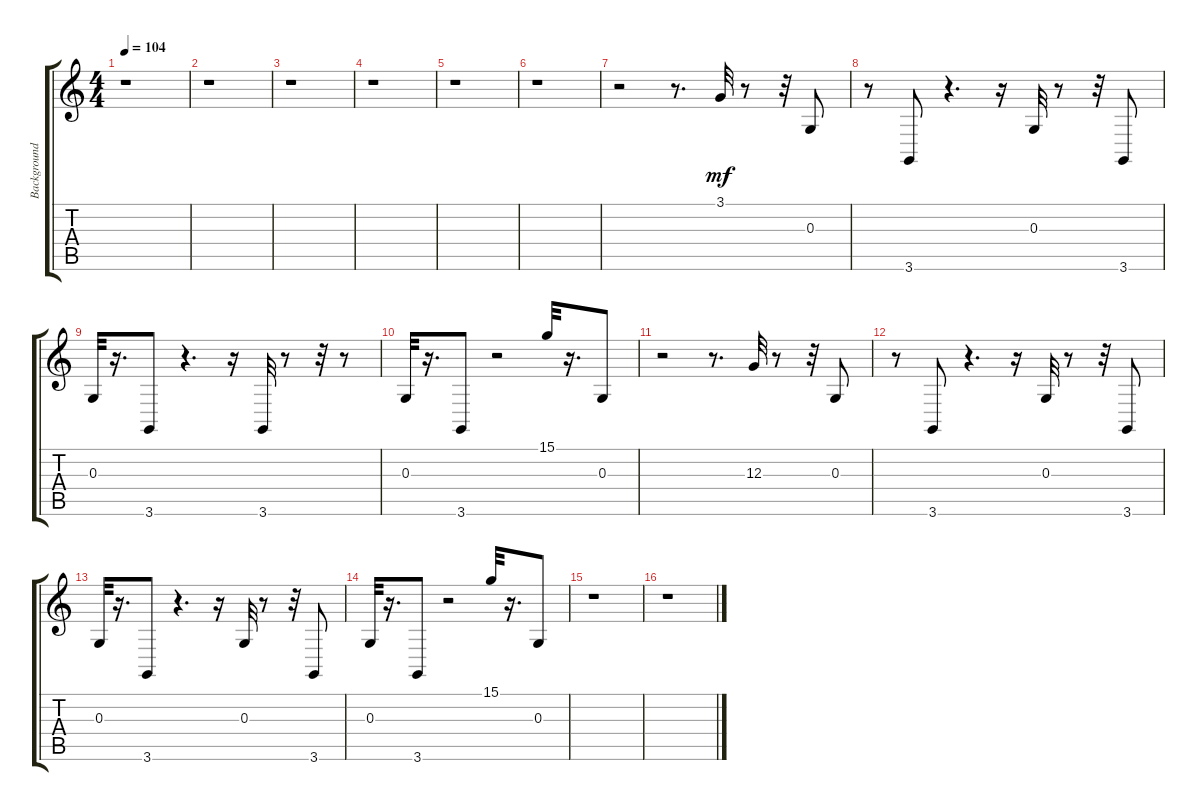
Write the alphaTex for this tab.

\track ("Background" "Background") {instrument lead1square}
\staff {score tabs}
\tuning (E4 B3 G3 D3 A2 E2) {hide}
\ts (4 4)
\tempo 104
\clef g2
\ks c
r.1{dy mf instrument lead1square} |
r.1 |
r.1 |
r.1 |
r.1 |
r.1 |
r.2 r.8{d} 3.1.32 r.8 r.32 0.3.8 |
r.8 3.6.8 r.4{d} r.16 0.3.32 r.8 r.32 3.6.8 |
0.3.32 r.16{d} 3.6.8 r.4{d} r.16 3.6.32 r.8 r.32 r.8 |
0.3.32 r.16{d} 3.6.8 r.2 15.1.32 r.16{d} 0.3.8 |
r.2 r.8{d} 12.3.32 r.8 r.32 0.3.8 |
r.8 3.6.8 r.4{d} r.16 0.3.32 r.8 r.32 3.6.8 |
0.3.32 r.16{d} 3.6.8 r.4{d} r.16 0.3.32 r.8 r.32 3.6.8 |
0.3.32 r.16{d} 3.6.8 r.2 15.1.32 r.16{d} 0.3.8 |
r.1 |
r.1
